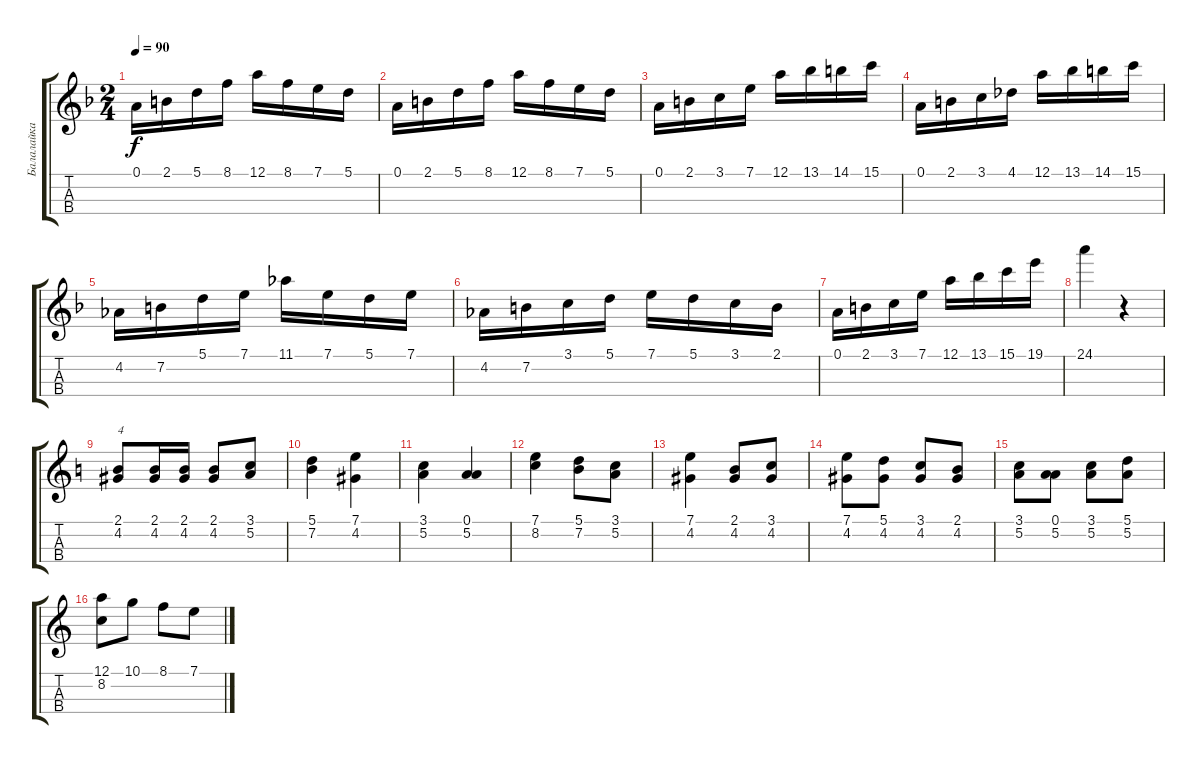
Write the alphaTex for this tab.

\track ("Балалайка" "Балалайка") {instrument acousticguitarsteel}
\staff {score tabs}
\tuning (A3 E3 E3 E3) {hide}
\ts (2 4)
\tempo 90
\clef g2
\ks f
0.1.16{dy f} 2.1.16 5.1.16 8.1.16 12.1.16 8.1.16 7.1.16 5.1.16 |
0.1.16 2.1.16 5.1.16 8.1.16 12.1.16 8.1.16 7.1.16 5.1.16 |
0.1.16 2.1.16 3.1.16 7.1.16 12.1.16 13.1.16 14.1.16 15.1.16 |
0.1.16 2.1.16 3.1.16 4.1.16 12.1.16 13.1.16 14.1.16 15.1.16 |
4.2.16 7.2.16 5.1.16 7.1.16 11.1.16 7.1.16 5.1.16 7.1.16 |
4.2.16 7.2.16 3.1.16 5.1.16 7.1.16 5.1.16 3.1.16 2.1.16 |
0.1.16 2.1.16 3.1.16 7.1.16 12.1.16 13.1.16 15.1.16 19.1.16 |
24.1.4 r.4 |
\ks c
(2.1 4.2).8{txt "4"} (2.1 4.2).16 (2.1 4.2).16 (2.1 4.2).8 (3.1 5.2).8 |
(5.1 7.2).4 (7.1 4.2).4 |
(3.1 5.2).4 (0.1 5.2).4 |
(7.1 8.2).4 (5.1 7.2).8 (3.1 5.2).8 |
(7.1 4.2).4 (2.1 4.2).8 (3.1 4.2).8 |
(7.1 4.2).8 (5.1 4.2).8 (3.1 4.2).8 (2.1 4.2).8 |
(3.1 5.2).8 (0.1 5.2).8 (3.1 5.2).8 (5.1 5.2).8 |
(12.1 8.2).8 10.1.8 8.1.8 7.1.8
